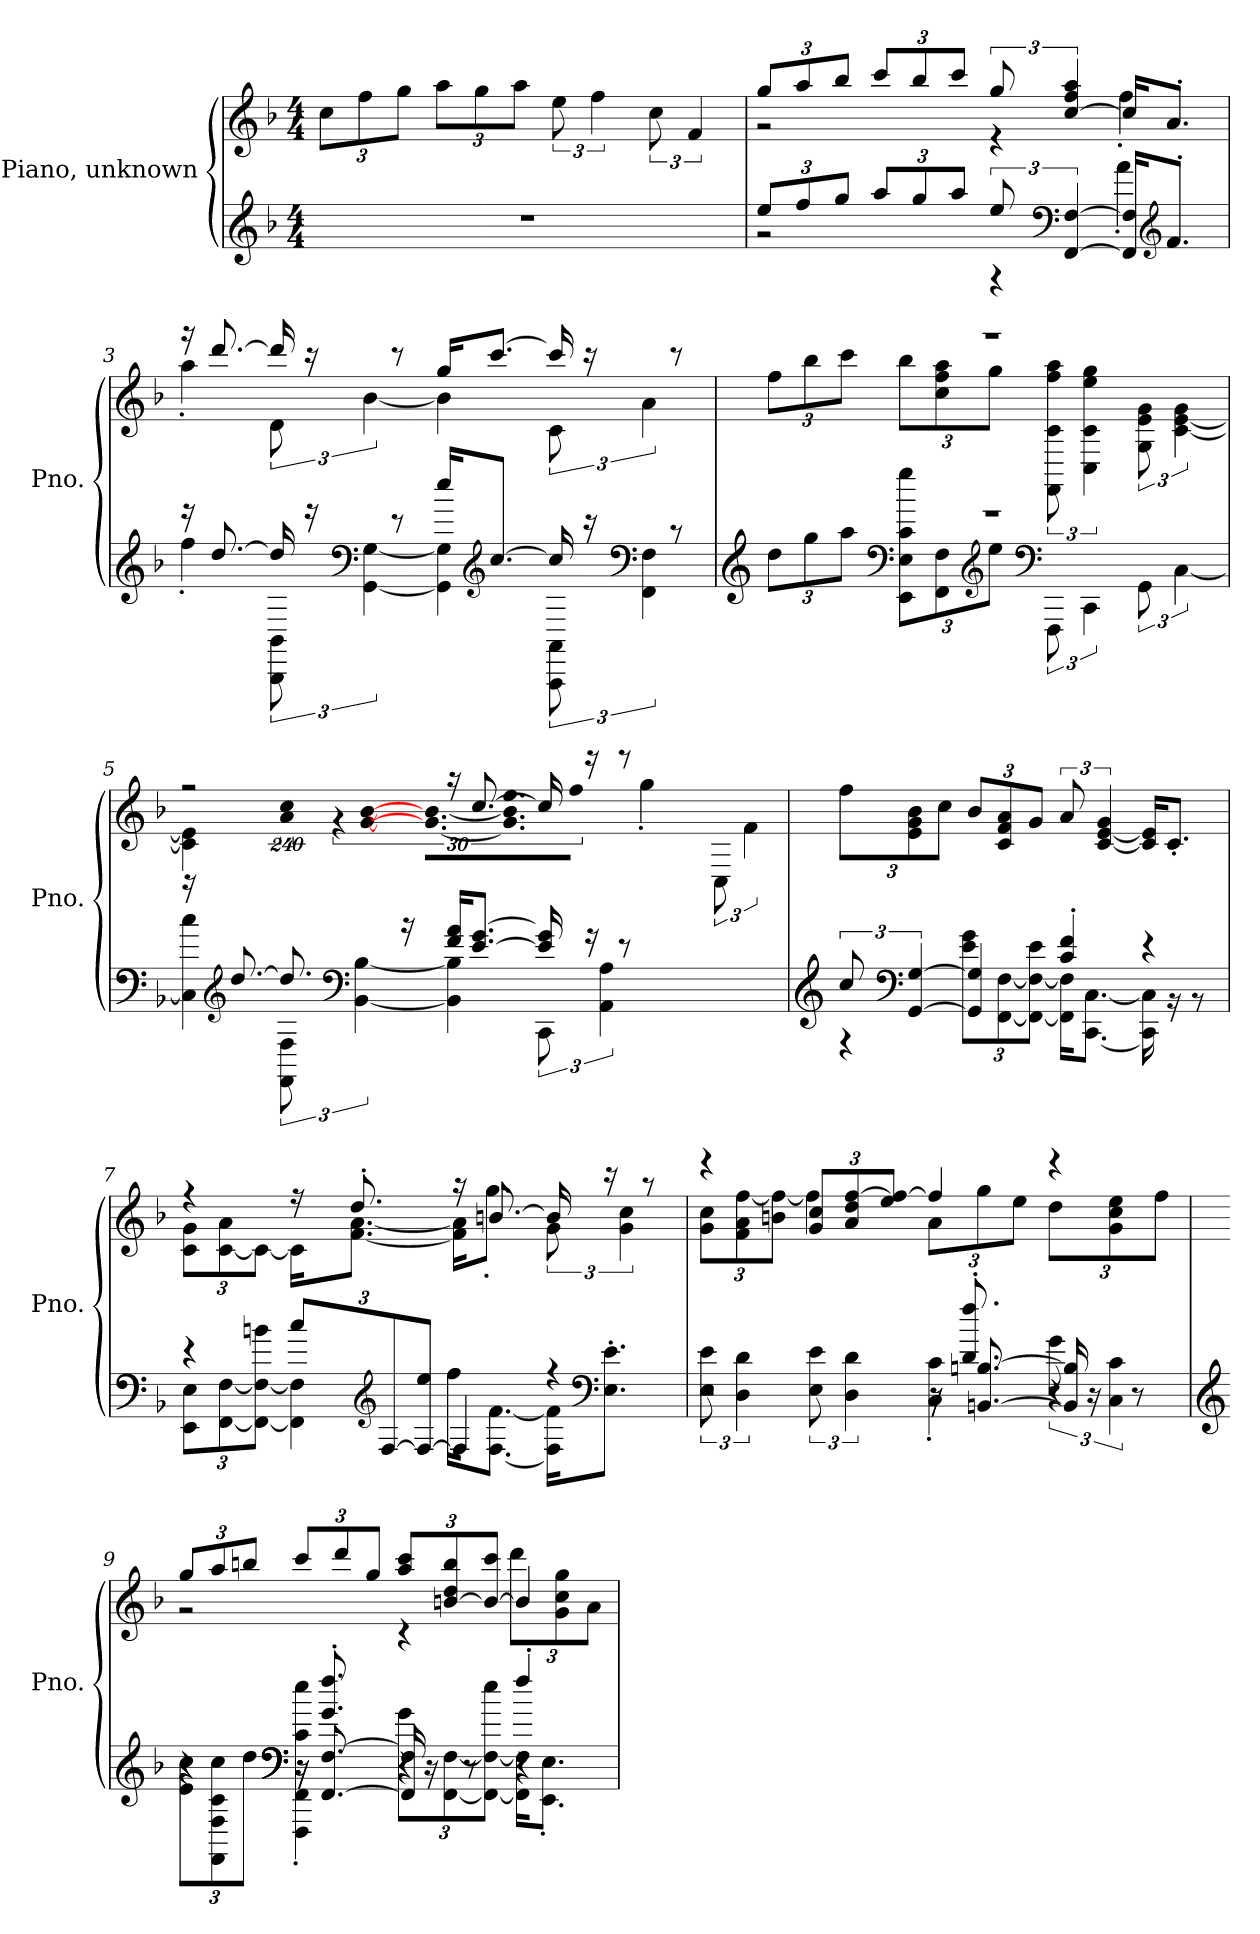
**kern	**kern
*part1	*part1
*staff2	*staff1
*I"Piano, unknown	*
*I'Pno.	*
*clefG2	*clefG2
*k[b-]	*k[b-]
*M4/4	*M4/4
*MM120	*MM120
*	*Xbrackettup
=1	=1
1r	12cc\L
.	12ff\
.	12gg\J
.	12aa\L
.	12gg\
.	12aa\J
*	*brackettup
.	12ee\
.	6ff\
.	12cc\
.	6f/
=2	=2
*Xbrackettup	*Xbrackettup
*^	*^
12ee/L	2r	12gg/L	2r
12ff/	.	12aa/	.
12gg/J	.	12bb-/J	.
12aa/L	.	12ccc/L	.
12gg/	.	12bb-/	.
12aa/J	.	12ccc/J	.
*brackettup	*	*brackettup	*
12ee/	4r	12gg/	4r
*clefF4	*	*	*
[6FF/ [6F/	.	[6cc/ 6ff/ 6aa/	.
16FF/] 16F/]KL	4a'\	16cc/KL]	4ff'\
*clefG2	*	*	*
8.f'/J	.	8.a'/J	.
!!LO:LB:g=z	!!
=3	=3	=3	=3
16r	4ff'\	16r	4aa'\
[8.dd/	.	[8.ddd/	.
16dd/]	12BBB-\ 12BB-\	16ddd/]	12d\
16r	.	16r	.
*clefF4	*	*	*
.	[6GG\ [6G\	.	[6b-\
8r	.	8r	.
16ee/KL	4GG\] 4G\]	16gg/KL	4b-\]
*clefG2	*	*	*
[8.cc/J	.	[8.ccc/J	.
16cc/]	12AAA\ 12AA\	16ccc/]	12c\
16r	.	16r	.
*clefF4	*	*	*
.	6FF\ 6F\	.	6a\
8r	.	8r	.
=4	=4	=4	=4
*clefG2	*	*	*
*	*Xbrackettup	*	*Xbrackettup
1r	12dd\L	1r	12ff\L
.	12gg\	.	12bb-\
.	12aa\J	.	12ccc\J
*clefF4	*	*	*
.	12EE\ 12E\ 12c\ 12gg\L	.	12bb-\L
.	12FF\ 12F\	.	12cc\ 12ff\ 12aa\
*clefG2	*	*	*
.	12ee\J	.	12gg\J
*clefF4	*	*	*
*	*brackettup	*	*brackettup
.	12FFF\	.	12FF\ 12c\ 12ff\ 12aa\
.	6CC\	.	6C\ 6c\ 6ee\ 6gg\
.	12GG\	.	12G\ 12e\ 12g\
.	[6C\	.	[6c\ [6e\ 6g\
!!LO:LB:g=z	!!
=5	=5	=5	=5
16r	4C\] 4cc\	2r	4c\] 4e\]
*clefG2	*	*	*
[8.dd/	.	.	.
!	!	!	!LO:N:vis=16
8.dd/]	12FF\ 12F\	.	1920%137a\ 1920%137cc\
!	!	!	!LO:N:vis=64
.	.	.	960%17r
*clefF4	*	*	*
.	[6BB-\ [6B-\	.	.
!	!	!	!LO:N:vis=64
.	.	.	[960%17g\ [960%17b-\
.	.	.	1920ryy
!	!	!	!LO:N:vis=32.
.	.	.	1920%103g\_ 1920%103b-\_LLL
!	!	!	!LO:N:vis=32.
.	.	.	1920%103g\] 1920%103b-\] 1920%103ee\
16r	.	.	.
!	!	!	!LO:N:vis=32
.	.	.	640%23ff\JJJ
16f/ 16a/KL	4BB-\] 4B-\]	16r	.
.	.	.	4gg'\
[8.e/ [8.g/J	.	[8.cc/	.
16e/] 16g/]	12CC\	16cc/]	.
.	.	.	12C\
16r	.	16r	.
.	6AA\ 6A\	.	.
.	.	.	6f\
8r	.	8r	.
1920ryy	1920ryy	1920ryy	.
*	*	*v	*v
=6	=6	=6
*clefG2	*	*
*	*	*Xbrackettup
12cc/	4r	12ff\L
*clefF4	*	*
[6GG/ [6G/	.	12e\ 12g\ 12b-\
.	.	12cc\J
*	*Xbrackettup	*
4GG/] 4G/]	12e\ 12g\L	12b-/L
.	[12FF\ [12F\	12c/ 12f/ 12a/
.	12FF\_ 12F\_ 12e\J	12g/J
*	*	*brackettup
4c/' 4f/'	16FF\] 16F\]KL	12a/
.	[8.CC\ [8.C\J	.
.	.	[6c/ [6e/ 6g/
4r	16CC\] 16C\]	16c/] 16e/]KL
.	16r	8.c'/J
.	8r	.
!!LO:LB:g=z
=7	=7	=7
*	*	*^
*	*	*	*Xbrackettup
4r	12EE\ 12E\L	4r	12c\ 12g\L
.	[12FF\ [12F\	.	[12c\ 12a\
.	12FF\_ 12F\_ 12bn\J	.	12c\J_
12cc/L	4FF\] 4F\]	16r	16c\KL]
.	.	8.dd'/	[8.f\ [8.a\J
*clefG2	*	*	*
[12F/	.	.	.
12F/_ 12ee/J	.	.	.
4F/]	16ff\KL	16r	16f\] 16a\]KL
.	[8.F\ [8.f\J	[8.bn/	8.gg'\J
*	*	*	*brackettup
4r	16F\] 16f\]KL	16b/]	12g\
*clefF4	*	*	*
.	8.E\' 8.e\'J	16r	.
.	.	.	6g\ 6cc\
.	.	8r	.
=8	=8	=8	=8
*	*brackettup	*	*Xbrackettup
*	*^	*	*
2r	12E\ 12e\	2r	4r	12g\ 12cc\L
.	6D\ 6d\	.	.	12f\ 12a\ [12ff\
.	.	.	.	12bn\ 12ff\_J
.	12E\ 12e\	.	12g/ 12cc/L	4ff\]
.	6D\ 6d\	.	12a/ 12dd/ [12ff/	.
.	.	.	12ee/ 12ff/_J	.
16r	4C\' 4c\'	16r	4ff/]	12a\L
8.d/' 8.ff/'	.	[8.BBn/ [8.Bn/	.	.
.	.	.	.	12gg\
.	.	.	.	12ee\J
4r	12g\	16BB/] 16B/]	4r	12dd\L
.	.	16r	.	.
.	6C\ 6c\	.	.	12g\ 12cc\ 12ee\
.	.	8r	.	.
.	.	.	.	12ff\J
!!LO:LB:g=z	!!
=9	=9	=9	=9	=9
*clefG2	*	*	*	*
*	*Xbrackettup	*	*	*
4r	12e\ 12cc\L	4r	12gg/L	2r
.	12FF\ 12F\ 12c\ 12cc\	.	12aa/	.
.	12dd\J	.	12bbn/J	.
*clefF4	*	*	*	*
16r	4FFF\' 4FF\' 4c\' 4ee\'	16r	12ccc/L	.
8.g/' 8.ff/'	.	[8.FF/ [8.F/	.	.
.	.	.	12ddd/	.
.	.	.	12gg/J	.
4r	12g\L	16FF/] 16F/]	12aa/ 12ccc/L	4r
.	.	16r	.	.
.	[12FF\ [12F\	.	[12bn/ 12dd/ 12bb/	.
.	.	8r	.	.
.	12FF\_ 12F\_ 12ee\J	.	12b/_ 12ccc/J	.
4ff'/	16FF\] 16F\]KL	4r	4b/]	12ddd\L
.	8.EE\' 8.E\'J	.	.	.
.	.	.	.	12g\ 12cc\ 12gg\
.	.	.	.	12a\J
*v	*v	*v	*	*
*	*v	*v
=	=
*-	*-
